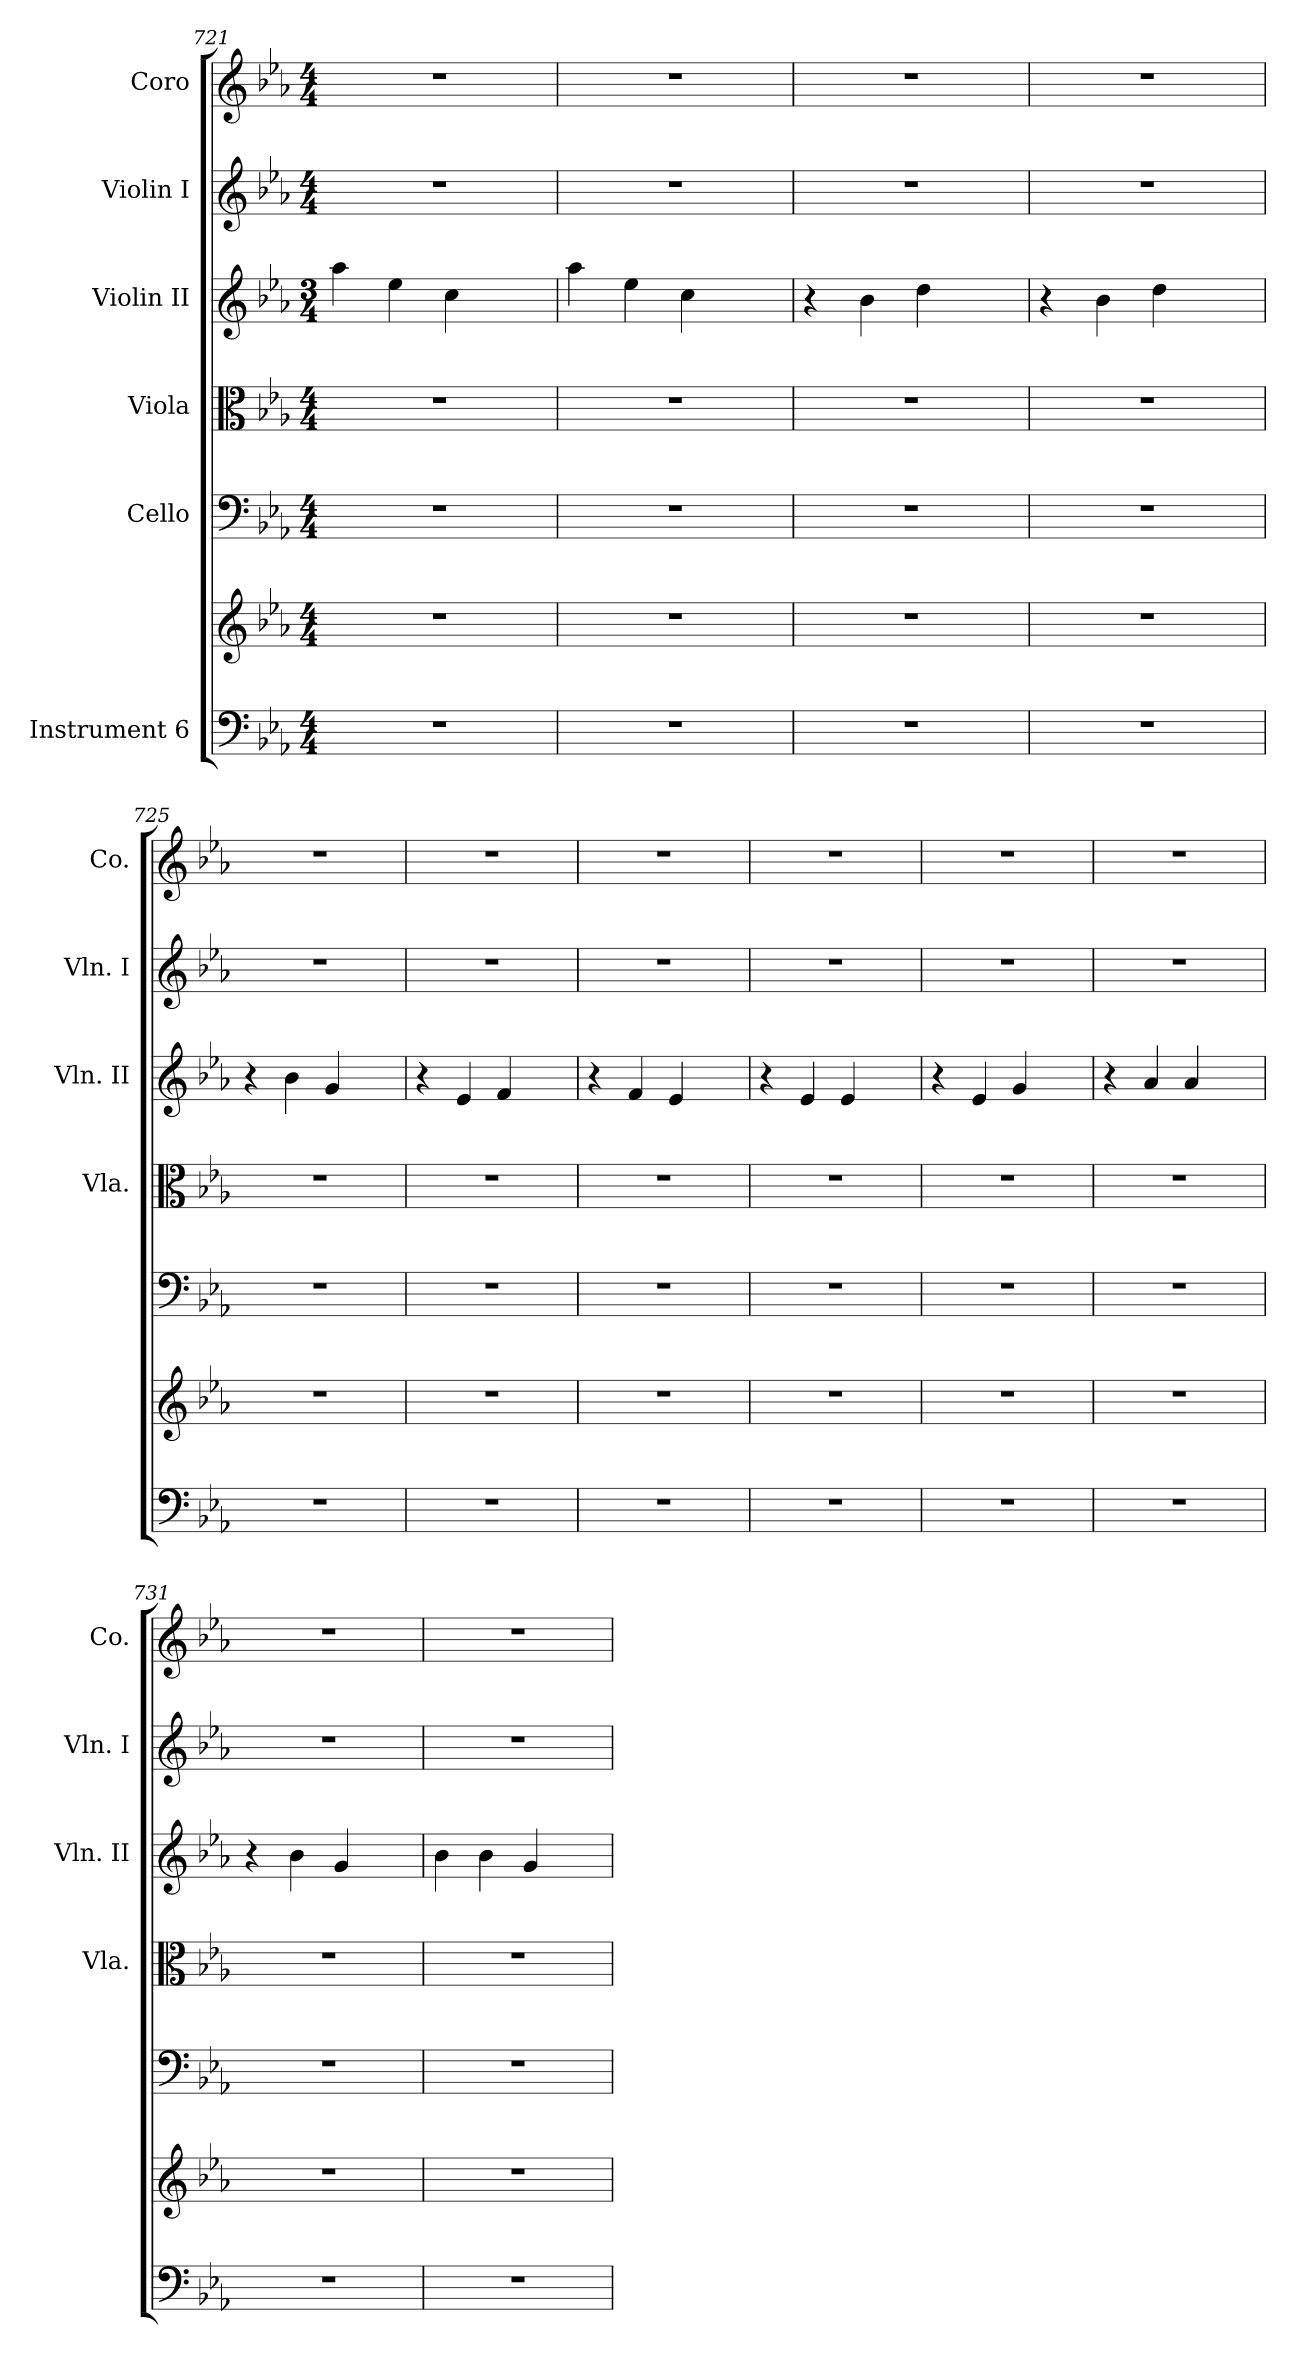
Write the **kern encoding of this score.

**kern	**kern	**kern	**kern	**kern	**kern	**kern
*part6	*part6	*part5	*part4	*part3	*part2	*part1
*staff7	*staff6	*staff5	*staff4	*staff3	*staff2	*staff1
*I"Instrument 6	*	*I"Cello	*I"Viola	*I"Violin II	*I"Violin I	*I"Coro
*	*	*	*I'Vla.	*I'Vln. II	*I'Vln. I	*I'Co.
*clefF4	*clefG2	*clefF4	*clefC3	*clefG2	*clefG2	*clefG2
*k[b-e-a-]	*k[b-e-a-]	*k[b-e-a-]	*k[b-e-a-]	*k[b-e-a-]	*k[b-e-a-]	*k[b-e-a-]
*E-:	*E-:	*E-:	*E-:	*E-:	*E-:	*E-:
*M4/4	*M4/4	*M4/4	*M4/4	*M3/4	*M4/4	*M4/4
=721	=721	=721	=721	=721	=721	=721
1r	1r	1r	1r	4aa-\	1r	1r
.	.	.	.	4ee-\	.	.
.	.	.	.	4cc\	.	.
.	.	.	.	4ryy	.	.
=722	=722	=722	=722	=722	=722	=722
1r	1r	1r	1r	4aa-\	1r	1r
.	.	.	.	4ee-\	.	.
.	.	.	.	4cc\	.	.
.	.	.	.	4ryy	.	.
=723	=723	=723	=723	=723	=723	=723
1r	1r	1r	1r	4r	1r	1r
.	.	.	.	4b-\	.	.
.	.	.	.	4dd\	.	.
.	.	.	.	4ryy	.	.
=724	=724	=724	=724	=724	=724	=724
1r	1r	1r	1r	4r	1r	1r
.	.	.	.	4b-\	.	.
.	.	.	.	4dd\	.	.
.	.	.	.	4ryy	.	.
=725	=725	=725	=725	=725	=725	=725
1r	1r	1r	1r	4r	1r	1r
.	.	.	.	4b-\	.	.
.	.	.	.	4g/	.	.
.	.	.	.	4ryy	.	.
=726	=726	=726	=726	=726	=726	=726
1r	1r	1r	1r	4r	1r	1r
.	.	.	.	4e-/	.	.
.	.	.	.	4f/	.	.
.	.	.	.	4ryy	.	.
=727	=727	=727	=727	=727	=727	=727
1r	1r	1r	1r	4r	1r	1r
.	.	.	.	4f/	.	.
.	.	.	.	4e-/	.	.
.	.	.	.	4ryy	.	.
!!LO:LB:g=z
=728	=728	=728	=728	=728	=728	=728
1r	1r	1r	1r	4r	1r	1r
.	.	.	.	4e-/	.	.
.	.	.	.	4e-/	.	.
.	.	.	.	4ryy	.	.
=729	=729	=729	=729	=729	=729	=729
1r	1r	1r	1r	4r	1r	1r
.	.	.	.	4e-/	.	.
.	.	.	.	4g/	.	.
.	.	.	.	4ryy	.	.
=730	=730	=730	=730	=730	=730	=730
1r	1r	1r	1r	4r	1r	1r
.	.	.	.	4a-/	.	.
.	.	.	.	4a-/	.	.
.	.	.	.	4ryy	.	.
=731	=731	=731	=731	=731	=731	=731
1r	1r	1r	1r	4r	1r	1r
.	.	.	.	4b-\	.	.
.	.	.	.	4g/	.	.
.	.	.	.	4ryy	.	.
=732	=732	=732	=732	=732	=732	=732
1r	1r	1r	1r	4b-\	1r	1r
.	.	.	.	4b-\	.	.
.	.	.	.	4g/	.	.
.	.	.	.	4ryy	.	.
=	=	=	=	=	=	=
*-	*-	*-	*-	*-	*-	*-
